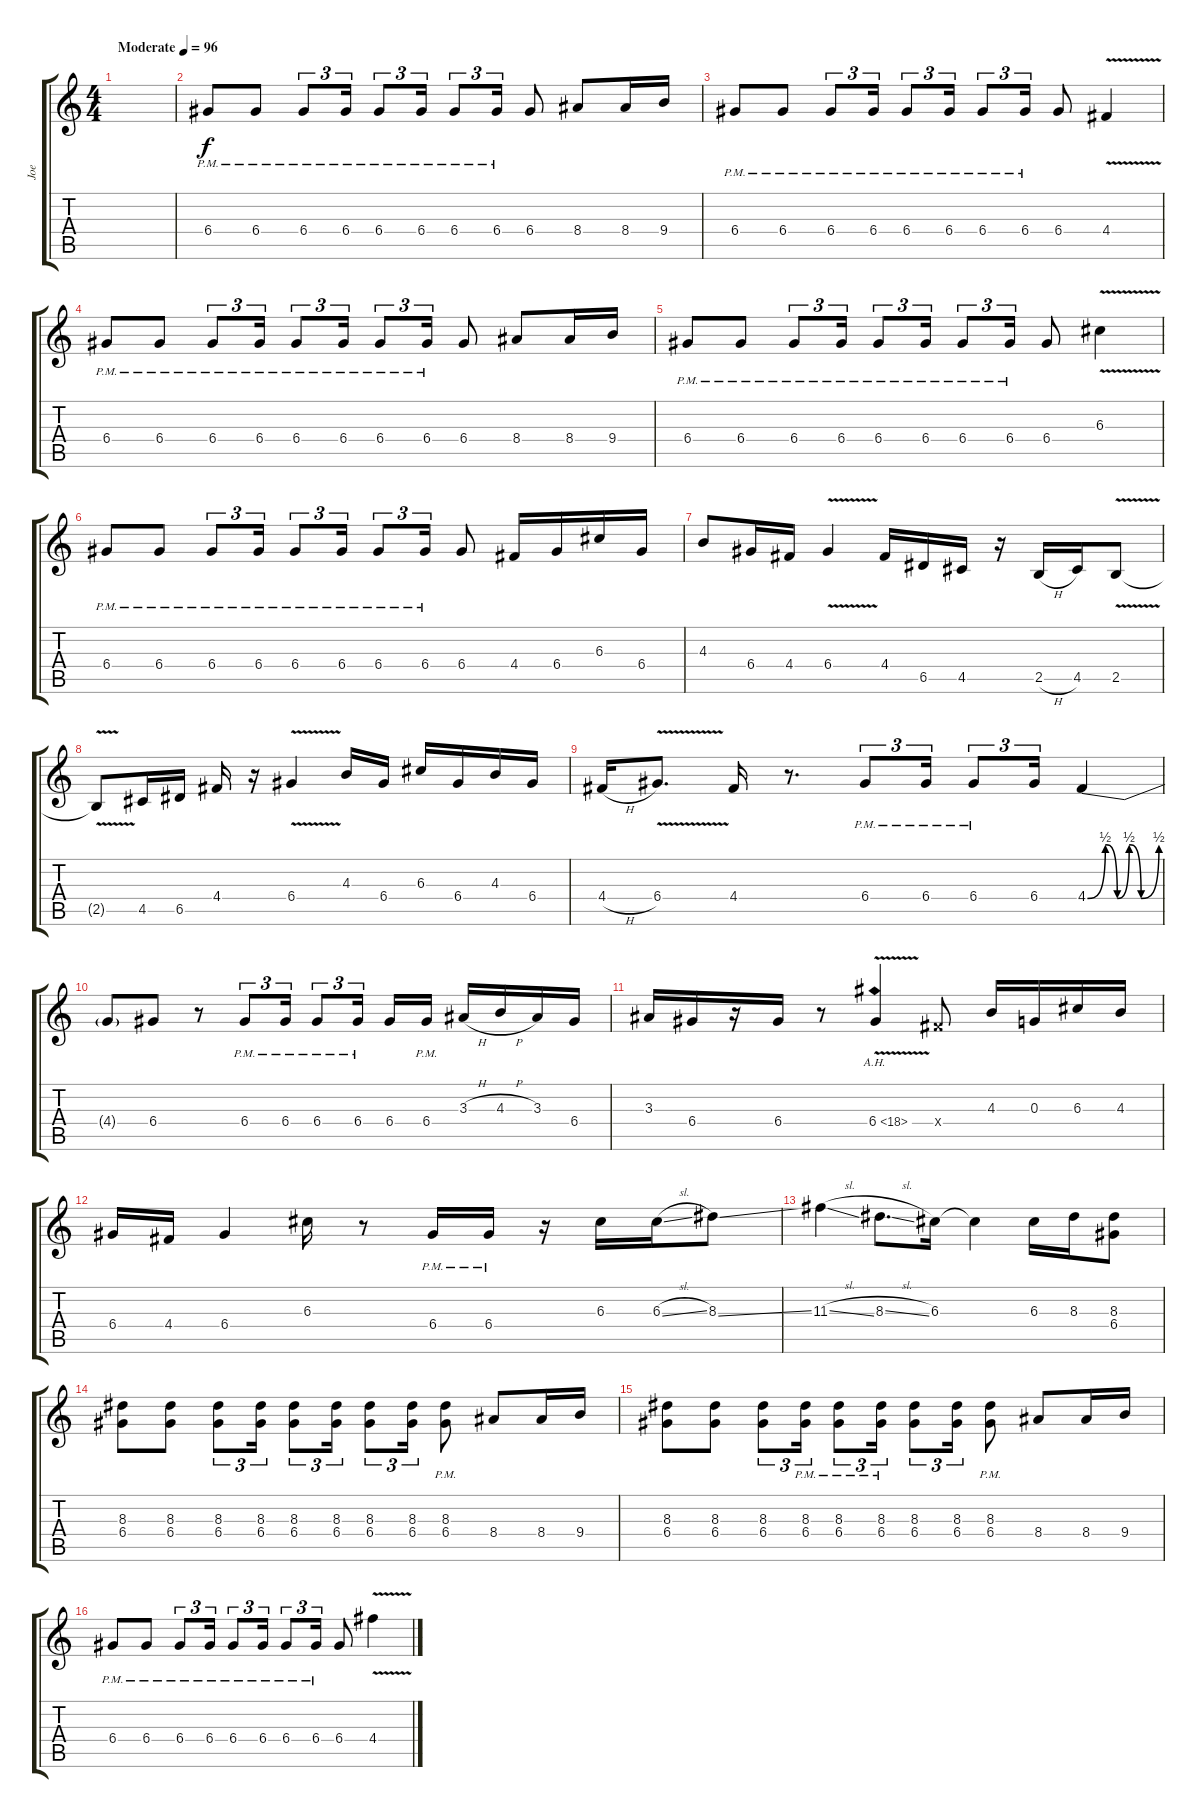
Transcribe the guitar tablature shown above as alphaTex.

\track ("Joe" "Joe") {instrument distortionguitar}
\staff {score tabs}
\tuning (E4 B3 G3 D3 A2 E2) {hide}
\ts (4 4)
\tempo (96 "Moderate")
\clef g2
\ks c
|
6.4{pm}.8 6.4{pm}.8 6.4{pm}.8{tu (3 2)} 6.4{pm}.16{tu (3 2)} 6.4{pm}.8{tu (3 2)} 6.4{pm}.16{tu (3 2)} 6.4{pm}.8{tu (3 2)} 6.4{pm}.16{tu (3 2)} 6.4.8 8.4.8 8.4.16 9.4.16 |
6.4{pm}.8 6.4{pm}.8 6.4{pm}.8{tu (3 2)} 6.4{pm}.16{tu (3 2)} 6.4{pm}.8{tu (3 2)} 6.4{pm}.16{tu (3 2)} 6.4{pm}.8{tu (3 2)} 6.4{pm}.16{tu (3 2)} 6.4.8 4.4{v}.4 |
6.4{pm}.8 6.4{pm}.8 6.4{pm}.8{tu (3 2)} 6.4{pm}.16{tu (3 2)} 6.4{pm}.8{tu (3 2)} 6.4{pm}.16{tu (3 2)} 6.4{pm}.8{tu (3 2)} 6.4{pm}.16{tu (3 2)} 6.4.8 8.4.8 8.4.16 9.4.16 |
6.4{pm}.8 6.4{pm}.8 6.4{pm}.8{tu (3 2)} 6.4{pm}.16{tu (3 2)} 6.4{pm}.8{tu (3 2)} 6.4{pm}.16{tu (3 2)} 6.4{pm}.8{tu (3 2)} 6.4{pm}.16{tu (3 2)} 6.4.8 6.3{v}.4 |
6.4{pm}.8 6.4{pm}.8 6.4{pm}.8{tu (3 2)} 6.4{pm}.16{tu (3 2)} 6.4{pm}.8{tu (3 2)} 6.4{pm}.16{tu (3 2)} 6.4{pm}.8{tu (3 2)} 6.4{pm}.16{tu (3 2)} 6.4.8 4.4.16 6.4.16 6.3.16 6.4.16 |
4.3.8 6.4.16 4.4.16 6.4{v}.4 4.4.16 6.5.16 4.5.16 r.16 2.5{h}.16 4.5.16 2.5{v}.8 |
2.5{t}.8 4.5.16 6.5.16 4.4.16 r.16 6.4{v}.4 4.3.16 6.4.16 6.3.16 6.4.16 4.3.16 6.4.16 |
4.4{h}.16 6.4{v}.8{d} 4.4.16 r.8{d} 6.4{pm}.8{tu (3 2)} 6.4{pm}.16{tu (3 2)} 6.4{pm}.8{tu (3 2)} 6.4.16{tu (3 2)} 4.4{be (custom 0 0 15 2 25 0 35 2 45 0 60 2)}.4 |
4.4{t}.8 6.4.8 r.8 6.4{pm}.8{tu (3 2)} 6.4{pm}.16{tu (3 2)} 6.4{pm}.8{tu (3 2)} 6.4{pm}.16{tu (3 2) beam splitsecondary} 6.4.16 6.4{pm}.16 3.3{h}.16 4.3{h}.16 3.3.16 6.4.16 |
3.3.16 6.4.16 r.16 6.4.16 r.8 6.4{ah 12 v}.4 4.4{x}.8 4.3.16 0.3.16 6.3.16 4.3.16 |
6.4.16 4.4.16 6.4.4 6.3.16 r.8 6.4{pm}.16 6.4{pm}.16 r.16 6.3.16 6.3{sl}.16 8.3{ss}.8 |
11.3{sl}.4 8.3{sl}.8{d} 6.3.16 6.3{t}.4 6.3.16 8.3.16 (8.3 6.4).8 |
(8.3 6.4).8 (8.3 6.4).8 (8.3 6.4).8{tu (3 2)} (8.3 6.4).16{tu (3 2)} (8.3 6.4).8{tu (3 2)} (8.3 6.4).16{tu (3 2)} (8.3 6.4).8{tu (3 2)} (8.3 6.4).16{tu (3 2)} (8.3 6.4{pm}).8 8.4.8 8.4.16 9.4.16 |
(8.3 6.4).8 (8.3 6.4).8 (8.3 6.4).8{tu (3 2)} (8.3 6.4{pm}).16{tu (3 2)} (8.3 6.4{pm}).8{tu (3 2)} (8.3 6.4{pm}).16{tu (3 2)} (8.3 6.4).8{tu (3 2)} (8.3 6.4).16{tu (3 2)} (8.3 6.4{pm}).8 8.4.8 8.4.16 9.4.16 |
6.4{pm}.8 6.4{pm}.8 6.4{pm}.8{tu (3 2)} 6.4{pm}.16{tu (3 2)} 6.4{pm}.8{tu (3 2)} 6.4{pm}.16{tu (3 2)} 6.4{pm}.8{tu (3 2)} 6.4{pm}.16{tu (3 2)} 6.4.8 4.4{v}.4{ot 8vb}
